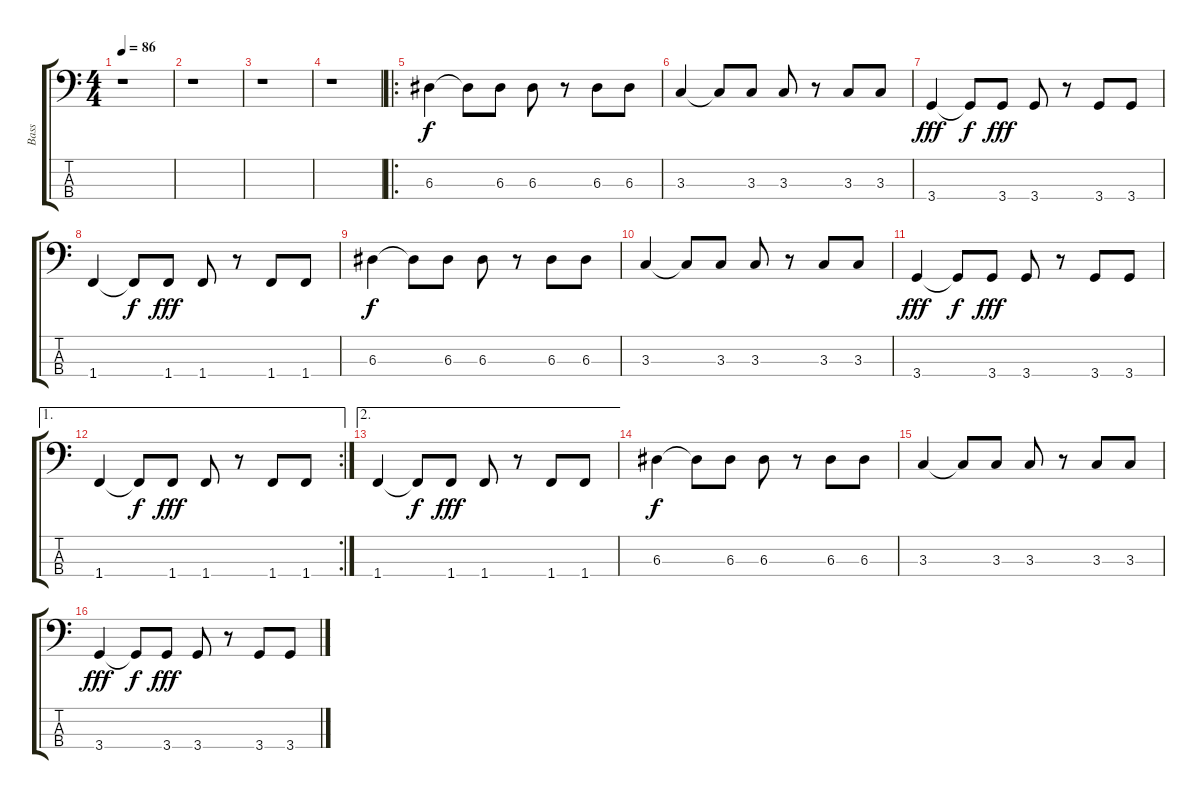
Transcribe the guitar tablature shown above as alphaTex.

\track ("Bass" "Bass") {instrument electricbassfinger}
\staff {score tabs}
\tuning (G2 D2 A1 E1) {hide}
\ts (4 4)
\tempo 86
\clef f4
\ks c
r.1{dy f} |
r.1 |
r.1 |
r.1 |
\ro
6.3.4 6.3{t}.8 6.3.8 6.3.8 r.8 6.3.8 6.3.8 |
3.3.4 3.3{t}.8 3.3.8 3.3.8 r.8 3.3.8 3.3.8 |
3.4.4{dy fff} 3.4{t}.8{dy f} 3.4.8{dy fff} 3.4.8 r.8 3.4.8 3.4.8 |
1.4.4 1.4{t}.8{dy f} 1.4.8{dy fff} 1.4.8 r.8 1.4.8 1.4.8 |
6.3.4{dy f} 6.3{t}.8 6.3.8 6.3.8 r.8 6.3.8 6.3.8 |
3.3.4 3.3{t}.8 3.3.8 3.3.8 r.8 3.3.8 3.3.8 |
3.4.4{dy fff} 3.4{t}.8{dy f} 3.4.8{dy fff} 3.4.8 r.8 3.4.8 3.4.8 |
\ae 1
\rc 2
1.4.4 1.4{t}.8{dy f} 1.4.8{dy fff} 1.4.8 r.8 1.4.8 1.4.8 |
\ae 2
1.4.4 1.4{t}.8{dy f} 1.4.8{dy fff} 1.4.8 r.8 1.4.8 1.4.8 |
6.3.4{dy f} 6.3{t}.8 6.3.8 6.3.8 r.8 6.3.8 6.3.8 |
3.3.4 3.3{t}.8 3.3.8 3.3.8 r.8 3.3.8 3.3.8 |
3.4.4{dy fff} 3.4{t}.8{dy f} 3.4.8{dy fff} 3.4.8 r.8 3.4.8 3.4.8
